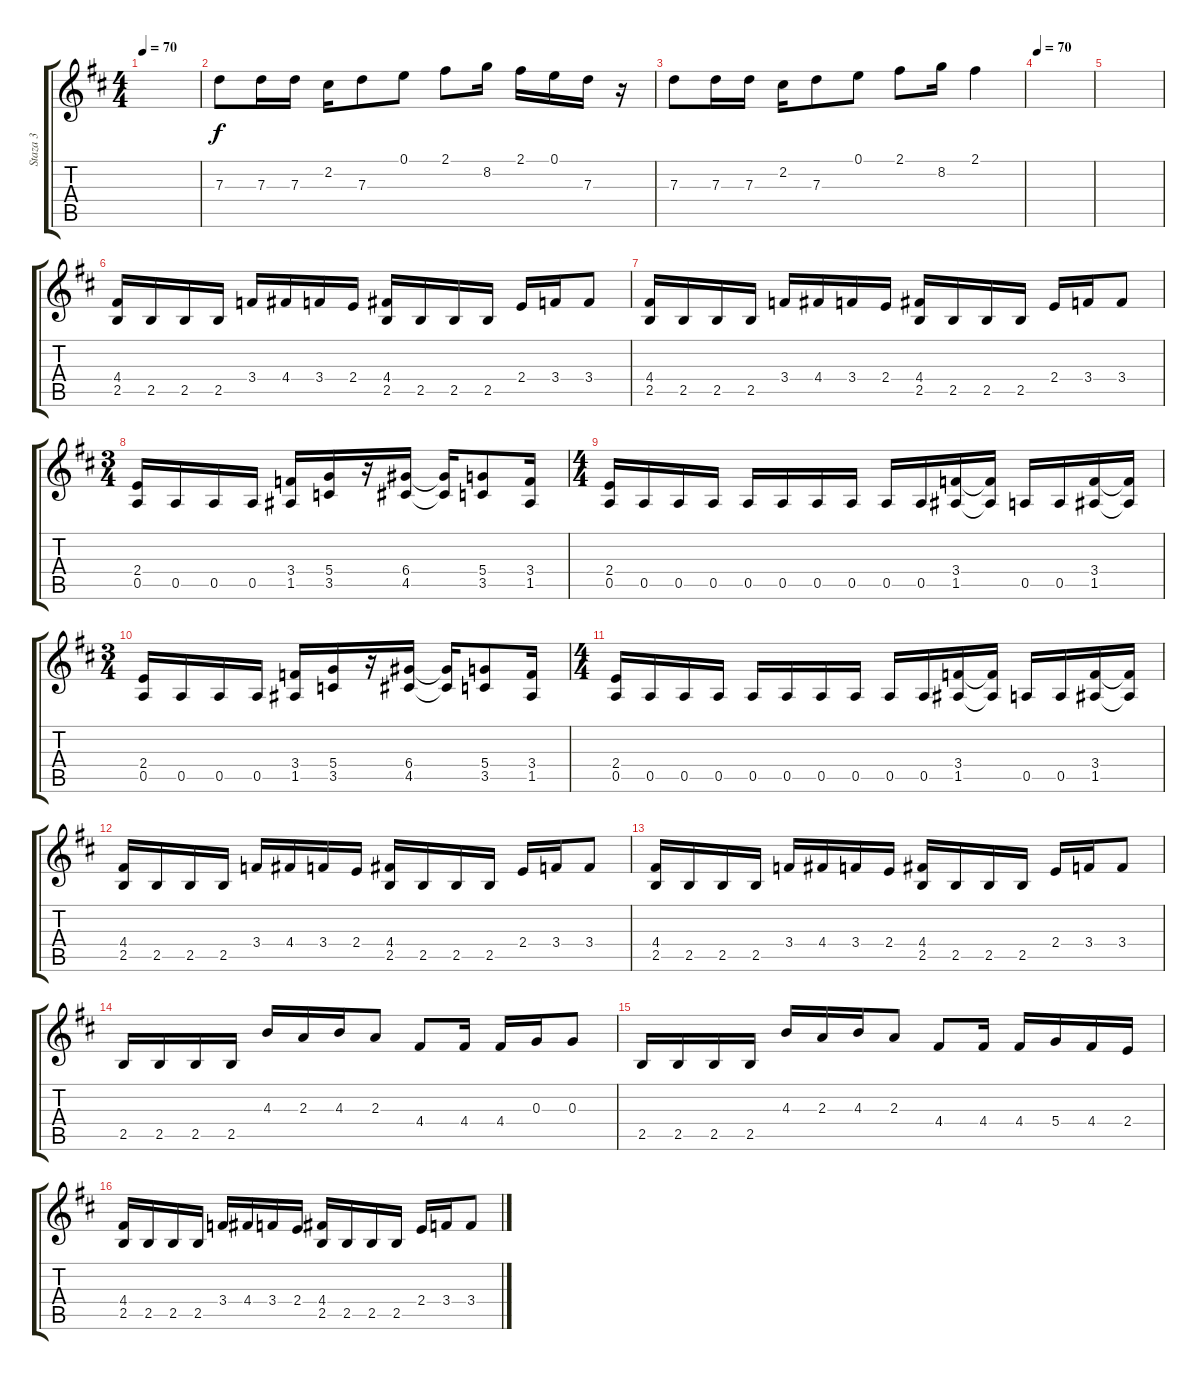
\track ("Staza 3" "Staza 3") {instrument overdrivenguitar}
\staff {score tabs}
\tuning (E4 B3 G3 D3 A2 E2) {hide}
\ts (4 4)
\tempo 70
\clef g2
\ks bminor
|
7.3.8 7.3.16 7.3.16 2.2.16 7.3.8 0.1.8 2.1.8 8.2.16 2.1.16 0.1.16 7.3.16 r.16 |
7.3.8 7.3.16 7.3.16 2.2.16 7.3.8 0.1.8 2.1.8 8.2.16 2.1.4 |
\tempo 70
|
|
(4.4 2.5).16 2.5.16 2.5.16 2.5.16 3.4.16 4.4.16 3.4.16 2.4.16 (4.4 2.5).16 2.5.16 2.5.16 2.5.16 2.4.16 3.4.16 3.4.8 |
(4.4 2.5).16 2.5.16 2.5.16 2.5.16 3.4.16 4.4.16 3.4.16 2.4.16 (4.4 2.5).16 2.5.16 2.5.16 2.5.16 2.4.16 3.4.16 3.4.8 |
\ts (3 4)
(2.4 0.5).16 0.5.16 0.5.16 0.5.16 (3.4 1.5).16 (5.4 3.5).16 r.16 (6.4 4.5).16 (6.4{t} 4.5{t}).16 (5.4 3.5).8 (3.4 1.5).16 |
\ts (4 4)
(2.4 0.5).16 0.5.16 0.5.16 0.5.16 0.5.16 0.5.16 0.5.16 0.5.16 0.5.16 0.5.16 (3.4 1.5).16 (3.4{t} 1.5{t}).16 0.5.16 0.5.16 (3.4 1.5).16 (3.4{t} 1.5{t}).16 |
\ts (3 4)
(2.4 0.5).16 0.5.16 0.5.16 0.5.16 (3.4 1.5).16 (5.4 3.5).16 r.16 (6.4 4.5).16 (6.4{t} 4.5{t}).16 (5.4 3.5).8 (3.4 1.5).16 |
\ts (4 4)
(2.4 0.5).16 0.5.16 0.5.16 0.5.16 0.5.16 0.5.16 0.5.16 0.5.16 0.5.16 0.5.16 (3.4 1.5).16 (3.4{t} 1.5{t}).16 0.5.16 0.5.16 (3.4 1.5).16 (3.4{t} 1.5{t}).16 |
(4.4 2.5).16 2.5.16 2.5.16 2.5.16 3.4.16 4.4.16 3.4.16 2.4.16 (4.4 2.5).16 2.5.16 2.5.16 2.5.16 2.4.16 3.4.16 3.4.8 |
(4.4 2.5).16 2.5.16 2.5.16 2.5.16 3.4.16 4.4.16 3.4.16 2.4.16 (4.4 2.5).16 2.5.16 2.5.16 2.5.16 2.4.16 3.4.16 3.4.8 |
2.5.16 2.5.16 2.5.16 2.5.16 4.3.16 2.3.16 4.3.16 2.3.8 4.4.8 4.4.16 4.4.16 0.3.16 0.3.8 |
2.5.16 2.5.16 2.5.16 2.5.16 4.3.16 2.3.16 4.3.16 2.3.8 4.4.8 4.4.16 4.4.16 5.4.16 4.4.16 2.4.16 |
(4.4 2.5).16 2.5.16 2.5.16 2.5.16 3.4.16 4.4.16 3.4.16 2.4.16 (4.4 2.5).16 2.5.16 2.5.16 2.5.16 2.4.16 3.4.16 3.4.8
